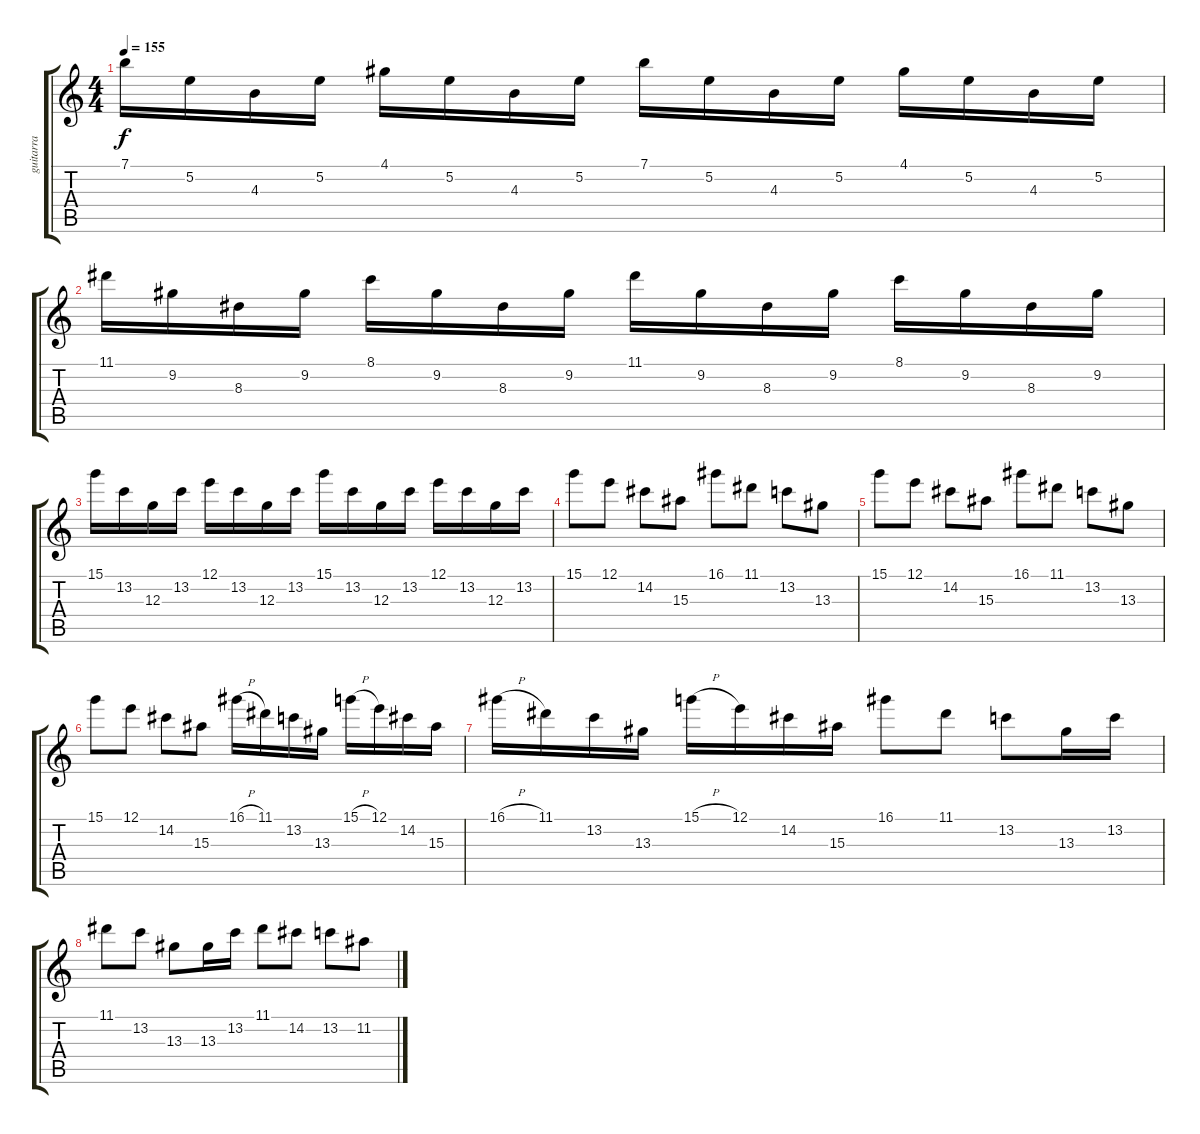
\track ("guitarra" "guitarra") {instrument distortionguitar}
\staff {score tabs}
\tuning (E4 B3 G3 D3 A2 E2) {hide}
\ts (4 4)
\tempo 155
\clef g2
\ks c
7.1.16{dy f} 5.2.16 4.3.16 5.2.16 4.1.16 5.2.16 4.3.16 5.2.16 7.1.16 5.2.16 4.3.16 5.2.16 4.1.16 5.2.16 4.3.16 5.2.16 |
11.1.16 9.2.16 8.3.16 9.2.16 8.1.16 9.2.16 8.3.16 9.2.16 11.1.16 9.2.16 8.3.16 9.2.16 8.1.16 9.2.16 8.3.16 9.2.16 |
15.1.16 13.2.16 12.3.16 13.2.16 12.1.16 13.2.16 12.3.16 13.2.16 15.1.16 13.2.16 12.3.16 13.2.16 12.1.16 13.2.16 12.3.16 13.2.16 |
15.1.8 12.1.8 14.2.8 15.3.8 16.1.8 11.1.8 13.2.8 13.3.8 |
15.1.8 12.1.8 14.2.8 15.3.8 16.1.8 11.1.8 13.2.8 13.3.8 |
15.1.8 12.1.8 14.2.8 15.3.8 16.1{h}.16 11.1.16 13.2.16 13.3.16 15.1{h}.16 12.1.16 14.2.16 15.3.16 |
16.1{h}.16 11.1.16 13.2.16 13.3.16 15.1{h}.16 12.1.16 14.2.16 15.3.16 16.1.8 11.1.8 13.2.8 13.3.16 13.2.16 |
11.1.8 13.2.8 13.3.8 13.3.16 13.2.16 11.1.8 14.2.8 13.2.8 11.2.8
